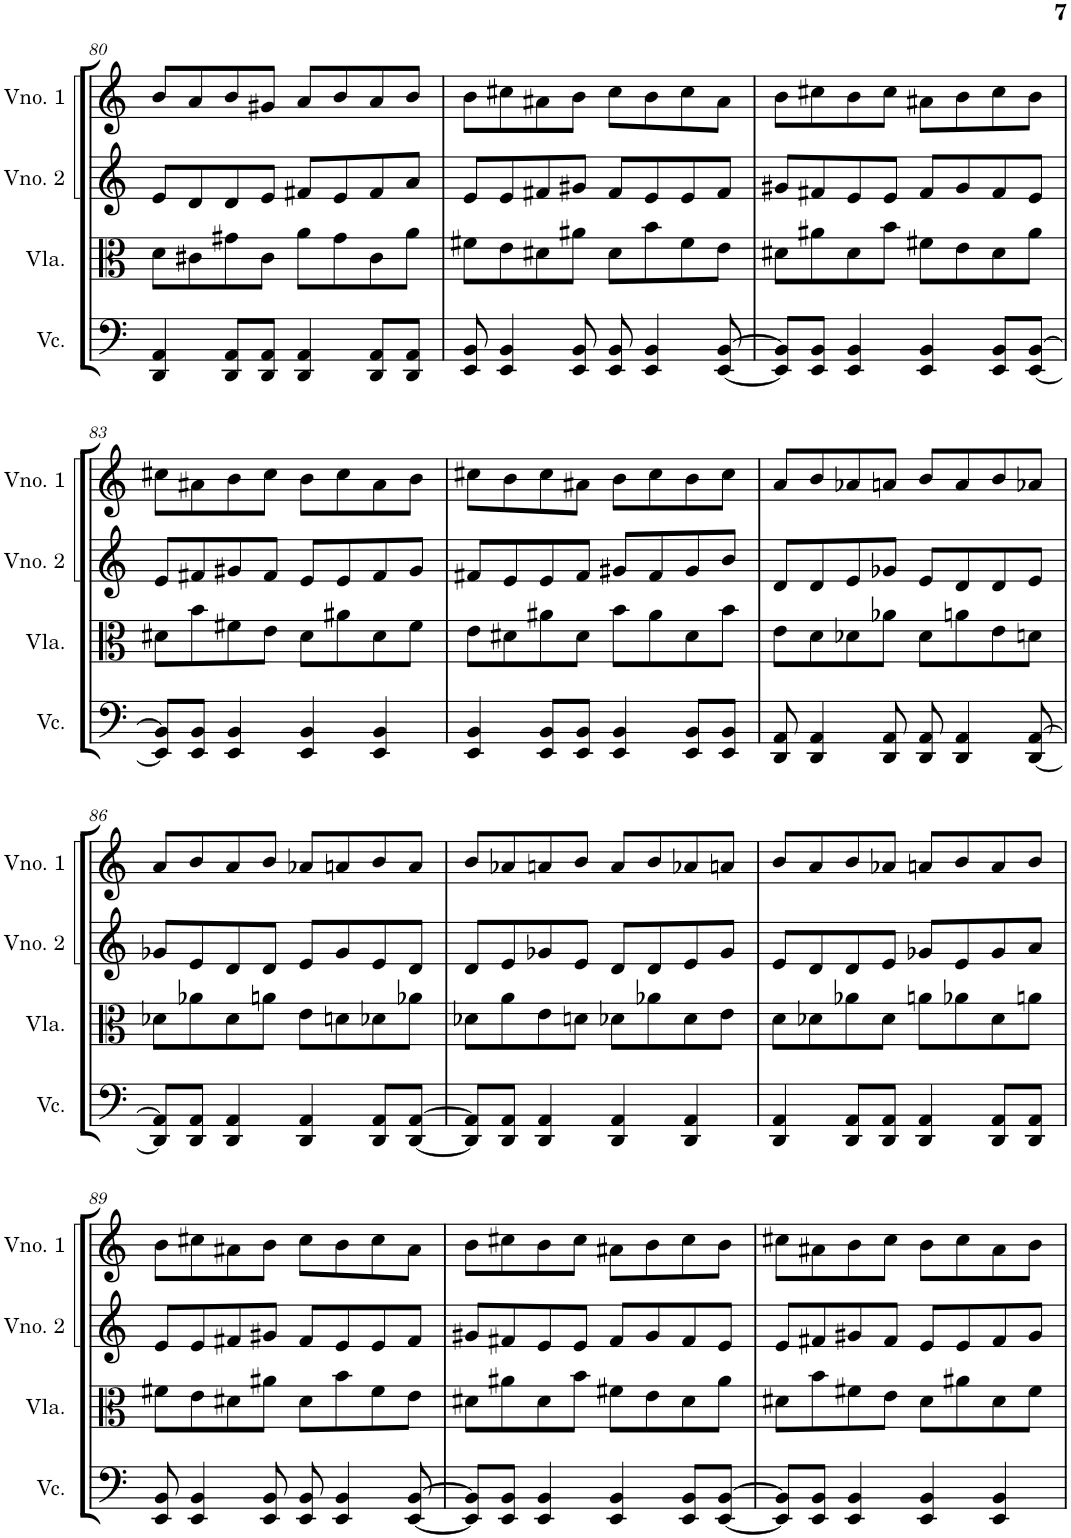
**kern	**kern	**kern	**kern
*part4	*part3	*part2	*part1
*staff4	*staff3	*staff2	*staff1
*I"Violoncelo	*I"Viola	*I"Violino 2	*I"Violino 1
*I'Vc.	*I'Vla.	*I'Vno. 2	*I'Vno. 1
!!LO:PB:g=z
*clefF4	*clefC3	*clefG2	*clefG2
*k[]	*k[]	*k[]	*k[]
*M4/4	*M4/4	*M4/4	*M4/4
=80	=80	=80	=80
4DD/ 4AA/	8d\L	8e/L	8b/L
.	8c#X\	8d/	8a/
8DD/ 8AA/L	8g#X\	8d/	8b/
8DD/ 8AA/J	8c#\J	8e/J	8g#X/J
4DD/ 4AA/	8a\L	8f#X/L	8a/L
.	8g#\	8e/	8b/
8DD/ 8AA/L	8c#\	8f#/	8a/
8DD/ 8AA/J	8a\J	8a/J	8b/J
=81	=81	=81	=81
8EE/ 8BB/	8f#X\L	8e/L	8b\L
4EE/ 4BB/	8e\	8e/	8cc#X\
.	8d#X\	8f#X/	8a#X\
8EE/ 8BB/	8a#X\J	8g#X/J	8b\J
8EE/ 8BB/	8d#\L	8f#/L	8cc#\L
4EE/ 4BB/	8b\	8e/	8b\
.	8f#\	8e/	8cc#\
[8EE/ [8BB/	8e\J	8f#/J	8a#\J
=82	=82	=82	=82
8EE/] 8BB/]L	8d#X\L	8g#X/L	8b\L
8EE/ 8BB/J	8a#X\	8f#X/	8cc#X\
4EE/ 4BB/	8d#\	8e/	8b\
.	8b\J	8e/J	8cc#\J
4EE/ 4BB/	8f#X\L	8f#/L	8a#X\L
.	8e\	8g#/	8b\
8EE/ 8BB/L	8d#\	8f#/	8cc#\
[8EE/ [8BB/J	8a#\J	8e/J	8b\J
!!LO:LB:g=z
=83	=83	=83	=83
8EE/] 8BB/]L	8d#X\L	8e/L	8cc#X\L
8EE/ 8BB/J	8b\	8f#X/	8a#X\
4EE/ 4BB/	8f#X\	8g#X/	8b\
.	8e\J	8f#/J	8cc#\J
4EE/ 4BB/	8d#\L	8e/L	8b\L
.	8a#X\	8e/	8cc#\
4EE/ 4BB/	8d#\	8f#/	8a#\
.	8f#\J	8g#/J	8b\J
=84	=84	=84	=84
4EE/ 4BB/	8e\L	8f#X/L	8cc#X\L
.	8d#X\	8e/	8b\
8EE/ 8BB/L	8a#X\	8e/	8cc#\
8EE/ 8BB/J	8d#\J	8f#/J	8a#X\J
4EE/ 4BB/	8b\L	8g#X/L	8b\L
.	8a#\	8f#/	8cc#\
8EE/ 8BB/L	8d#\	8g#/	8b\
8EE/ 8BB/J	8b\J	8b/J	8cc#\J
=85	=85	=85	=85
8DD/ 8AA/	8e\L	8d/L	8a/L
4DD/ 4AA/	8d\	8d/	8b/
.	8d-X\	8e/	8a-X/
8DD/ 8AA/	8a-X\J	8g-X/J	8an/J
8DD/ 8AA/	8d-\L	8e/L	8b/L
4DD/ 4AA/	8an\	8d/	8a/
.	8e\	8d/	8b/
[8DD/ [8AA/	8dn\J	8e/J	8a-X/J
!!LO:LB:g=z
=86	=86	=86	=86
8DD/] 8AA/]L	8d-X\L	8g-X/L	8a/L
8DD/ 8AA/J	8a-X\	8e/	8b/
4DD/ 4AA/	8d-\	8d/	8a/
.	8an\J	8d/J	8b/J
4DD/ 4AA/	8e\L	8e/L	8a-X/L
.	8dn\	8g-/	8an/
8DD/ 8AA/L	8d-X\	8e/	8b/
[8DD/ [8AA/J	8a-X\J	8d/J	8a/J
=87	=87	=87	=87
8DD/] 8AA/]L	8d-X\L	8d/L	8b/L
8DD/ 8AA/J	8a\	8e/	8a-X/
4DD/ 4AA/	8e\	8g-X/	8an/
.	8dn\J	8e/J	8b/J
4DD/ 4AA/	8d-X\L	8d/L	8a/L
.	8a-X\	8d/	8b/
4DD/ 4AA/	8d-\	8e/	8a-X/
.	8e\J	8g-/J	8an/J
=88	=88	=88	=88
4DD/ 4AA/	8d\L	8e/L	8b/L
.	8d-X\	8d/	8a/
8DD/ 8AA/L	8a-X\	8d/	8b/
8DD/ 8AA/J	8d-\J	8e/J	8a-X/J
4DD/ 4AA/	8an\L	8g-X/L	8an/L
.	8a-X\	8e/	8b/
8DD/ 8AA/L	8d-\	8g-/	8a/
8DD/ 8AA/J	8an\J	8a/J	8b/J
!!LO:LB:g=z
=89	=89	=89	=89
8EE/ 8BB/	8f#X\L	8e/L	8b\L
4EE/ 4BB/	8e\	8e/	8cc#X\
.	8d#X\	8f#X/	8a#X\
8EE/ 8BB/	8a#X\J	8g#X/J	8b\J
8EE/ 8BB/	8d#\L	8f#/L	8cc#\L
4EE/ 4BB/	8b\	8e/	8b\
.	8f#\	8e/	8cc#\
[8EE/ [8BB/	8e\J	8f#/J	8a#\J
=90	=90	=90	=90
8EE/] 8BB/]L	8d#X\L	8g#X/L	8b\L
8EE/ 8BB/J	8a#X\	8f#X/	8cc#X\
4EE/ 4BB/	8d#\	8e/	8b\
.	8b\J	8e/J	8cc#\J
4EE/ 4BB/	8f#X\L	8f#/L	8a#X\L
.	8e\	8g#/	8b\
8EE/ 8BB/L	8d#\	8f#/	8cc#\
[8EE/ [8BB/J	8a#\J	8e/J	8b\J
=91	=91	=91	=91
8EE/] 8BB/]L	8d#X\L	8e/L	8cc#X\L
8EE/ 8BB/J	8b\	8f#X/	8a#X\
4EE/ 4BB/	8f#X\	8g#X/	8b\
.	8e\J	8f#/J	8cc#\J
4EE/ 4BB/	8d#\L	8e/L	8b\L
.	8a#X\	8e/	8cc#\
4EE/ 4BB/	8d#\	8f#/	8a#\
.	8f#\J	8g#/J	8b\J
=	=	=	=
*-	*-	*-	*-
